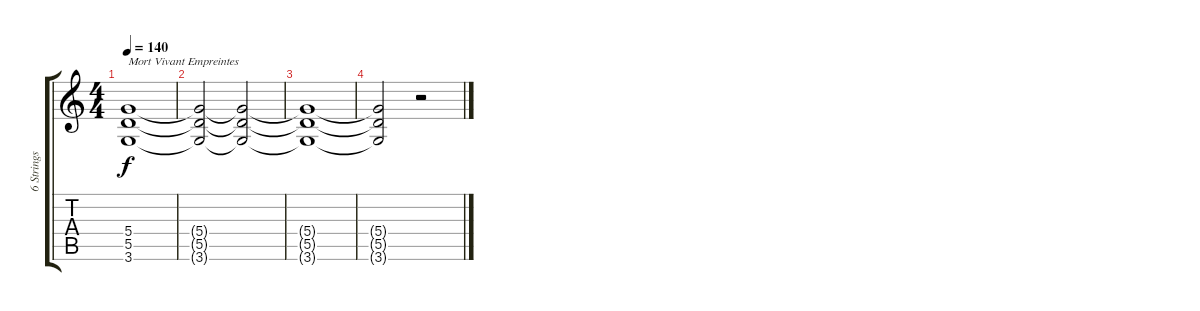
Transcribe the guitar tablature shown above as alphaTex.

\track ("6 Strings ElectricGuitar Standard Tuning" "6 Strings ") {instrument distortionguitar}
\staff {score tabs}
\tuning (E4 B3 G3 D3 A2 E2) {hide}
\ts (4 4)
\tempo 140
\clef g2
\ks c
(5.4 5.5 3.6).1{txt "Mort Vivant Empreintes" dy f volume 4} |
(5.4{t} 5.5{t} 3.6{t}).2 (5.4{t} 5.5{t} 3.6{t}).2{volume 1} |
(5.4{t} 5.5{t} 3.6{t}).1 |
(5.4{t} 5.5{t} 3.6{t}).2 r.2
